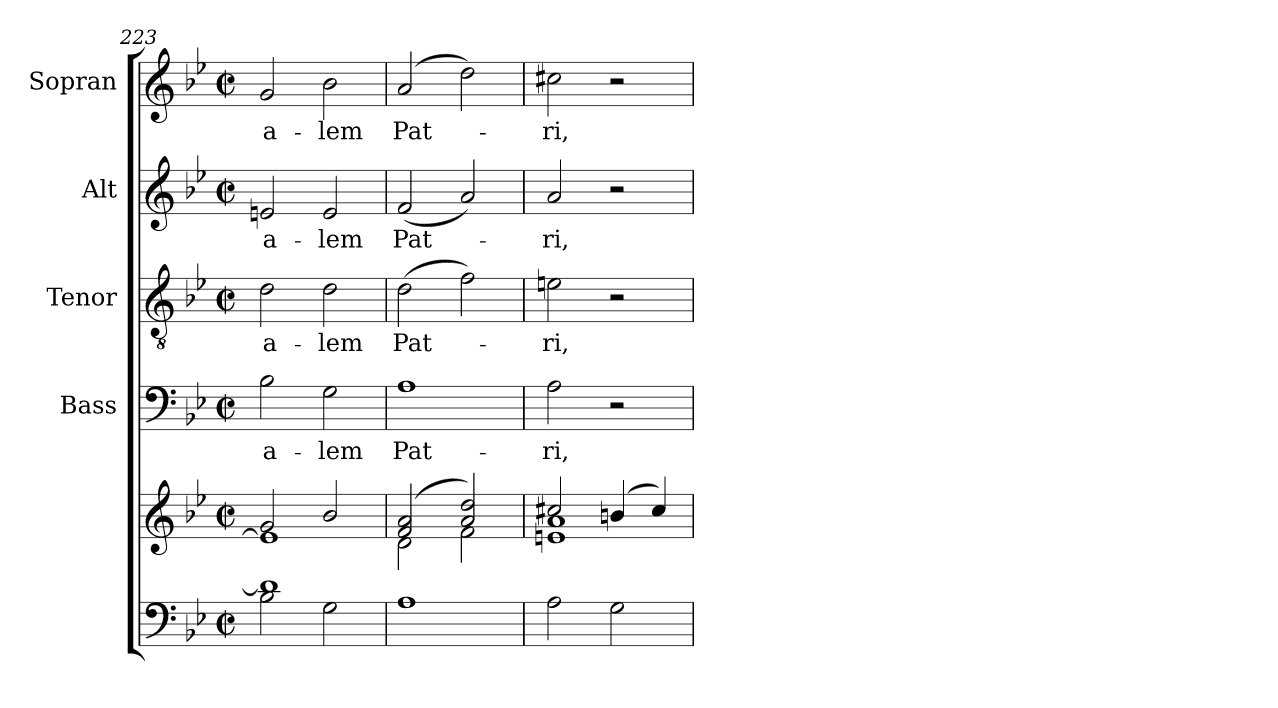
**kern	**kern	**kern	**text	**kern	**text	**kern	**text	**kern	**text
*part5	*part5	*part4	*part4	*part3	*part3	*part2	*part2	*part1	*part1
*staff6	*staff5	*staff4	*staff4	*staff3	*staff3	*staff2	*staff2	*staff1	*staff1
*	*	*I"Bass	*	*I"Tenor	*	*I"Alt	*	*I"Sopran	*
*	*	*I'B.	*	*I'T.	*	*I'A.	*	*I'S.	*
*clefF4	*clefG2	*clefF4	*	*clefGv2	*	*clefG2	*	*clefG2	*
*k[b-e-]	*k[b-e-]	*k[b-e-]	*	*k[b-e-]	*	*k[b-e-]	*	*k[b-e-]	*
*B-:	*B-:	*B-:	*	*B-:	*	*B-:	*	*B-:	*
*M2/2	*M2/2	*M2/2	*	*M2/2	*	*M2/2	*	*M2/2	*
*met(c|)	*met(c|)	*met(c|)	*	*met(c|)	*	*met(c|)	*	*met(c|)	*
=223	=223	=223	=223	=223	=223	=223	=223	=223	=223
*^	*^	*	*	*	*	*	*	*	*
!	!	!	!	!	!LO:LY:b	!	!LO:LY:b	!	!LO:LY:b	!	!LO:LY:b
1d]	2B-\	2g/	1e]	2B-\	-a-	2d\	-a-	2en/	-a-	2g/	-a-
!	!	!	!	!	!LO:LY:b	!	!LO:LY:b	!	!LO:LY:b	!	!LO:LY:b
.	2G\	2b-/	.	2G\	-lem	2d\	-lem	2e/	-lem	2b-\	-lem
=224	=224	=224	=224	=224	=224	=224	=224	=224	=224	=224	=224
!	!	!	!	!	!LO:LY:b	!	!LO:LY:b	!	!LO:LY:b	!	!LO:LY:b
*v	*v	*	*	*	*	*	*	*	*	*	*
1A	(2f/ 2a/	2d\	1A	Pat-	(>2d\	Pat-	(<2f/	Pat-	(2a/	Pat-
.	2a/ 2dd/)	2f\	.	.	2f\)	.	2a/)	.	2dd\)	.
=225	=225	=225	=225	=225	=225	=225	=225	=225	=225	=225
!	!	!	!	!LO:LY:b	!	!LO:LY:b	!	!LO:LY:b	!	!LO:LY:b
2A\	2cc#X/	1en 1a	2A\	-ri,	2en\	-ri,	2a/	-ri,	2cc#X\	-ri,
2G\	(<4bn/	.	2r	.	2r	.	2r	.	2r	.
.	4cc#/)	.	.	.	.	.	.	.	.	.
*	*v	*v	*	*	*	*	*	*	*	*
=	=	=	=	=	=	=	=	=	=
*-	*-	*-	*-	*-	*-	*-	*-	*-	*-
